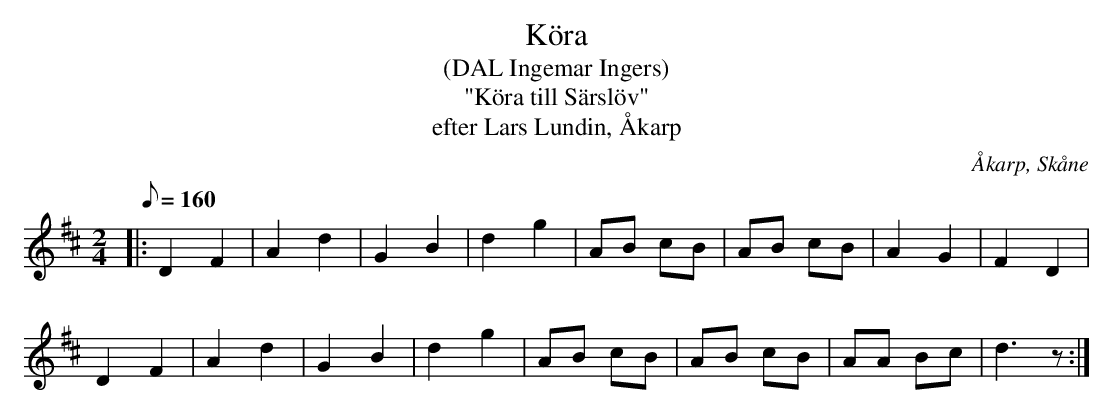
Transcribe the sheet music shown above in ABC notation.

X:1
T:Köra
T:(DAL Ingemar Ingers)
T:"Köra till Särslöv"
T:efter Lars Lundin, Åkarp
O:Åkarp, Skåne
M:2/4
L:1/8
Q:160
K:D
|: D2 F2 | A2 d2 | G2 B2 | d2 g2 | AB cB | AB cB | A2 G2 | F2 D2 |
   D2 F2 | A2 d2 | G2 B2 | d2 g2 | AB cB | AB cB | AA Bc | d3 z :|
